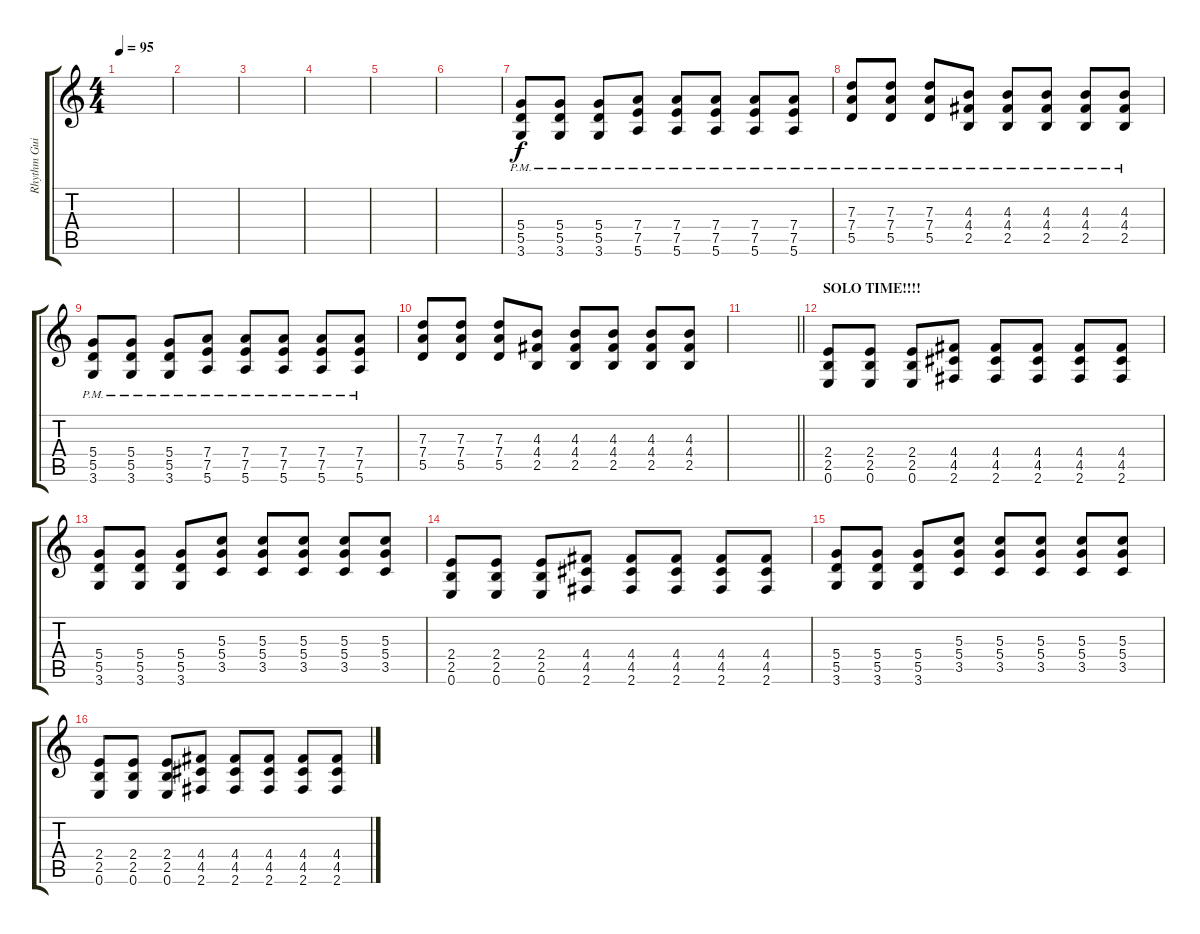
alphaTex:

\track ("Rhythm Guitar" "Rhythm Gui") {instrument distortionguitar}
\staff {score tabs}
\tuning (E4 B3 G3 D3 A2 E2) {hide}
\ts (4 4)
\tempo 95
\clef g2
\ks c
|
|
|
|
|
|
(5.4{pm} 5.5{pm} 3.6{pm}).8{volume 16} (5.4{pm} 5.5{pm} 3.6{pm}).8 (5.4{pm} 5.5{pm} 3.6{pm}).8 (7.4{pm} 7.5{pm} 5.6{pm}).8 (7.4{pm} 7.5{pm} 5.6{pm}).8 (7.4{pm} 7.5{pm} 5.6{pm}).8 (7.4{pm} 7.5{pm} 5.6{pm}).8 (7.4{pm} 7.5{pm} 5.6{pm}).8 |
(7.3{pm} 7.4{pm} 5.5{pm}).8 (7.3{pm} 7.4{pm} 5.5{pm}).8 (7.3{pm} 7.4{pm} 5.5{pm}).8 (4.3{pm} 4.4{pm} 2.5{pm}).8 (4.3{pm} 4.4{pm} 2.5{pm}).8 (4.3{pm} 4.4{pm} 2.5{pm}).8 (4.3{pm} 4.4{pm} 2.5{pm}).8 (4.3{pm} 4.4{pm} 2.5{pm}).8 |
(5.4{pm} 5.5{pm} 3.6{pm}).8 (5.4{pm} 5.5{pm} 3.6{pm}).8 (5.4{pm} 5.5{pm} 3.6{pm}).8 (7.4{pm} 7.5{pm} 5.6{pm}).8 (7.4{pm} 7.5{pm} 5.6{pm}).8 (7.4{pm} 7.5{pm} 5.6{pm}).8 (7.4{pm} 7.5{pm} 5.6{pm}).8 (7.4{pm} 7.5{pm} 5.6{pm}).8 |
(7.3 7.4 5.5).8 (7.3 7.4 5.5).8 (7.3 7.4 5.5).8 (4.3 4.4 2.5).8 (4.3 4.4 2.5).8 (4.3 4.4 2.5).8 (4.3 4.4 2.5).8 (4.3 4.4 2.5).8 |
\barLineRight lightlight
|
\section ("" "SOLO TIME!!!!")
(2.4 2.5 0.6).8 (2.4 2.5 0.6).8 (2.4 2.5 0.6).8 (4.4 4.5 2.6).8 (4.4 4.5 2.6).8 (4.4 4.5 2.6).8 (4.4 4.5 2.6).8 (4.4 4.5 2.6).8 |
(5.4 5.5 3.6).8 (5.4 5.5 3.6).8 (5.4 5.5 3.6).8 (5.3 5.4 3.5).8 (5.3 5.4 3.5).8 (5.3 5.4 3.5).8 (5.3 5.4 3.5).8 (5.3 5.4 3.5).8 |
(2.4 2.5 0.6).8 (2.4 2.5 0.6).8 (2.4 2.5 0.6).8 (4.4 4.5 2.6).8 (4.4 4.5 2.6).8 (4.4 4.5 2.6).8 (4.4 4.5 2.6).8 (4.4 4.5 2.6).8 |
(5.4 5.5 3.6).8 (5.4 5.5 3.6).8 (5.4 5.5 3.6).8 (5.3 5.4 3.5).8 (5.3 5.4 3.5).8 (5.3 5.4 3.5).8 (5.3 5.4 3.5).8 (5.3 5.4 3.5).8 |
(2.4 2.5 0.6).8 (2.4 2.5 0.6).8 (2.4 2.5 0.6).8 (4.4 4.5 2.6).8 (4.4 4.5 2.6).8 (4.4 4.5 2.6).8 (4.4 4.5 2.6).8 (4.4 4.5 2.6).8
